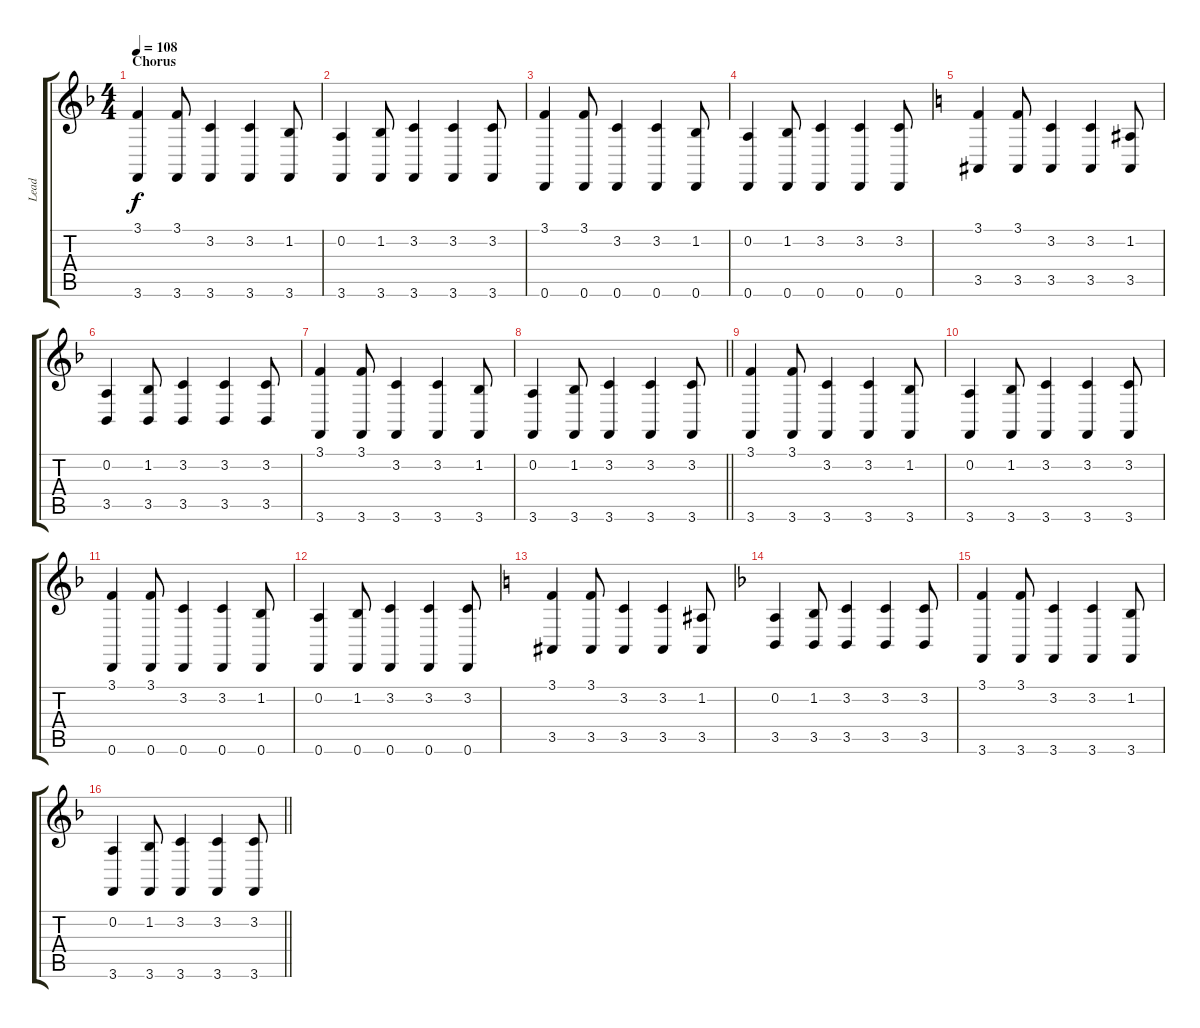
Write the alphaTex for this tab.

\track ("Lead" "Lead") {instrument electricgrandpiano}
\staff {score tabs}
\tuning (D4 A3 F3 C3 G2 D2) {hide}
\ts (4 4)
\section ("" "Chorus")
\tempo 108
\clef g2
\ks f
(3.1 3.6).4{dy f} (3.1 3.6).8 (3.2 3.6).4 (3.2 3.6).4 (1.2 3.6).8 |
(0.2 3.6).4 (1.2 3.6).8 (3.2 3.6).4 (3.2 3.6).4 (3.2 3.6).8 |
(3.1 0.6).4 (3.1 0.6).8 (3.2 0.6).4 (3.2 0.6).4 (1.2 0.6).8 |
(0.2 0.6).4 (1.2 0.6).8 (3.2 0.6).4 (3.2 0.6).4 (3.2 0.6).8 |
\ks c
(3.1 3.5).4 (3.1 3.5).8 (3.2 3.5).4 (3.2 3.5).4 (1.2 3.5).8 |
\ks f
(0.2 3.5).4 (1.2 3.5).8 (3.2 3.5).4 (3.2 3.5).4 (3.2 3.5).8 |
(3.1 3.6).4 (3.1 3.6).8 (3.2 3.6).4 (3.2 3.6).4 (1.2 3.6).8 |
\barLineRight lightlight
(0.2 3.6).4 (1.2 3.6).8 (3.2 3.6).4 (3.2 3.6).4 (3.2 3.6).8 |
(3.1 3.6).4 (3.1 3.6).8 (3.2 3.6).4 (3.2 3.6).4 (1.2 3.6).8 |
(0.2 3.6).4 (1.2 3.6).8 (3.2 3.6).4 (3.2 3.6).4 (3.2 3.6).8 |
(3.1 0.6).4 (3.1 0.6).8 (3.2 0.6).4 (3.2 0.6).4 (1.2 0.6).8 |
(0.2 0.6).4 (1.2 0.6).8 (3.2 0.6).4 (3.2 0.6).4 (3.2 0.6).8 |
\ks c
(3.1 3.5).4 (3.1 3.5).8 (3.2 3.5).4 (3.2 3.5).4 (1.2 3.5).8 |
\ks f
(0.2 3.5).4 (1.2 3.5).8 (3.2 3.5).4 (3.2 3.5).4 (3.2 3.5).8 |
(3.1 3.6).4 (3.1 3.6).8 (3.2 3.6).4 (3.2 3.6).4 (1.2 3.6).8 |
\barLineRight lightlight
(0.2 3.6).4 (1.2 3.6).8 (3.2 3.6).4 (3.2 3.6).4 (3.2 3.6).8
